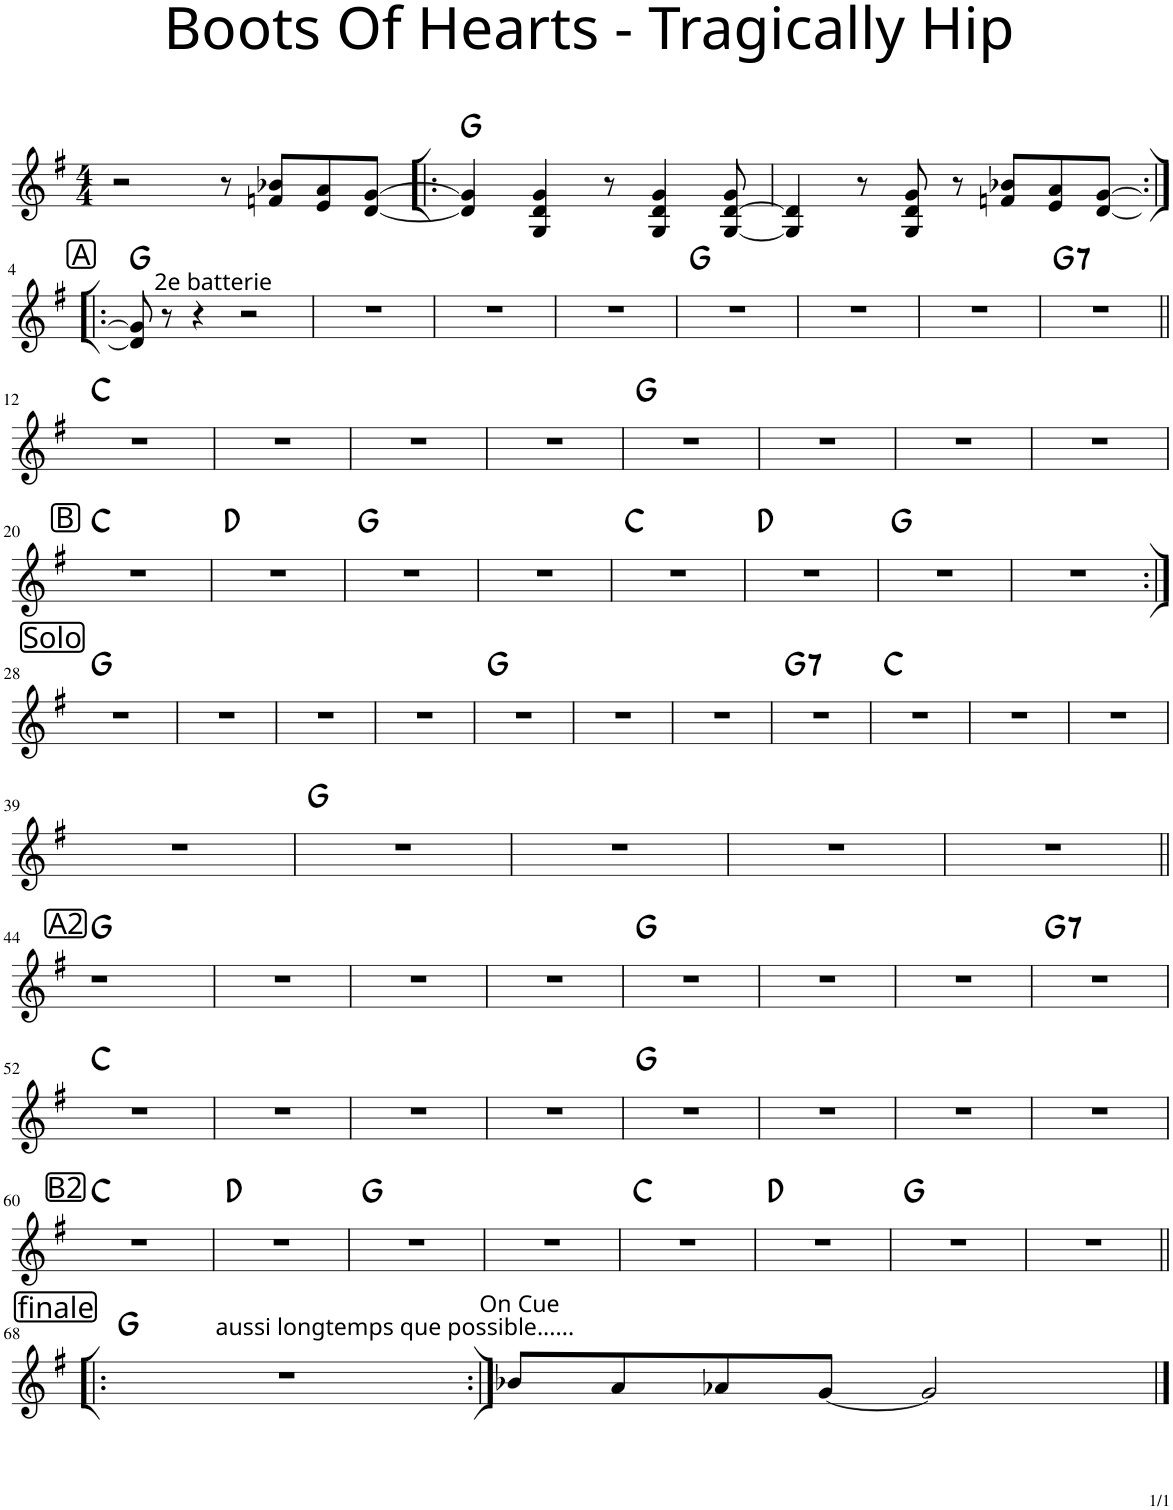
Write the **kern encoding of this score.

**kern	**harte
*part1	*part1
*staff1	*
*I"Piano	*
*I'Pno.	*
*clefG2	*
*k[f#]	*
*M4/4	*
=1	=1
2r	.
8r	.
8fn/ 8b-X/L	.
8e/ 8a/	.
[8d/ [8g/J	.
=2!|:	=2!|:
4d/] 4g/]	G:maj
4G/ 4d/ 4g/	.
8r	.
4G/ 4d/ 4g/	.
[8G/ [8d/ 8g/	.
=3	=3
4G/] 4d/]	.
8r	.
8G/ 8d/ 8g/	.
8r	.
8fn/ 8b-X/L	.
8e/ 8a/	.
[8d/ [8g/J	.
!!LO:LB:g=z
!!LO:REH:place=s1:a:cj:fs=14:t=A
=4:|!|:	=4:|!|:
!LO:TX:a:t=2e batterie	!
8d/] 8g/]	G:maj
8r	.
4r	.
2r	.
=5	=5
1r	.
=6	=6
1r	.
=7	=7
1r	.
=8	=8
1r	G:maj
=9	=9
1r	.
=10	=10
1r	.
=11	=11
!	!LO:H:kt=7
1r	G:7
!!LO:LB:g=z
=12||	=12||
1r	C:maj
=13	=13
1r	.
=14	=14
1r	.
=15	=15
1r	.
=16	=16
1r	G:maj
=17	=17
1r	.
=18	=18
1r	.
=19	=19
1r	.
!!LO:LB:g=z
!!LO:REH:place=s1:a:cj:fs=14:t=B
=20	=20
1r	C:maj
=21	=21
1r	D:maj
=22	=22
1r	G:maj
=23	=23
1r	.
=24	=24
1r	C:maj
=25	=25
1r	D:maj
=26	=26
1r	G:maj
=27	=27
1r	.
!!LO:LB:g=z
!!LO:REH:place=s1:a:cj:fs=14:t=Solo
=28:|!	=28:|!
1r	G:maj
=29	=29
1r	.
=30	=30
1r	.
=31	=31
1r	.
=32	=32
1r	G:maj
=33	=33
1r	.
=34	=34
1r	.
=35	=35
!	!LO:H:kt=7
1r	G:7
=36	=36
1r	C:maj
=37	=37
1r	.
=38	=38
1r	.
!!LO:LB:g=z
=39	=39
1r	.
=40	=40
1r	G:maj
=41	=41
1r	.
=42	=42
1r	.
=43	=43
1r	.
!!LO:LB:g=z
!!LO:REH:place=s1:a:cj:fs=14:t=A2
=44||	=44||
1r	G:maj
=45	=45
1r	.
=46	=46
1r	.
=47	=47
1r	.
=48	=48
1r	G:maj
=49	=49
1r	.
=50	=50
1r	.
=51	=51
!	!LO:H:kt=7
1r	G:7
!!LO:LB:g=z
=52	=52
1r	C:maj
=53	=53
1r	.
=54	=54
1r	.
=55	=55
1r	.
=56	=56
1r	G:maj
=57	=57
1r	.
=58	=58
1r	.
=59	=59
1r	.
!!LO:LB:g=z
!!LO:REH:place=s1:a:cj:fs=14:t=B2
=60	=60
1r	C:maj
=61	=61
1r	D:maj
=62	=62
1r	G:maj
=63	=63
1r	.
=64	=64
1r	C:maj
=65	=65
1r	D:maj
=66	=66
1r	G:maj
=67	=67
1r	.
!!LO:LB:g=z
!!LO:REH:place=s1:a:cj:fs=14:t=finale
=68!|:	=68!|:
!LO:TX:a:t=aussi longtemps que possible......	!
1r	G:maj
=69:|!	=69:|!
!LO:TX:a:t=On Cue	!
8b-X/L	.
8a/	.
8a-X/	.
[8g/J	.
2g/]	.
==	==
*-	*-
